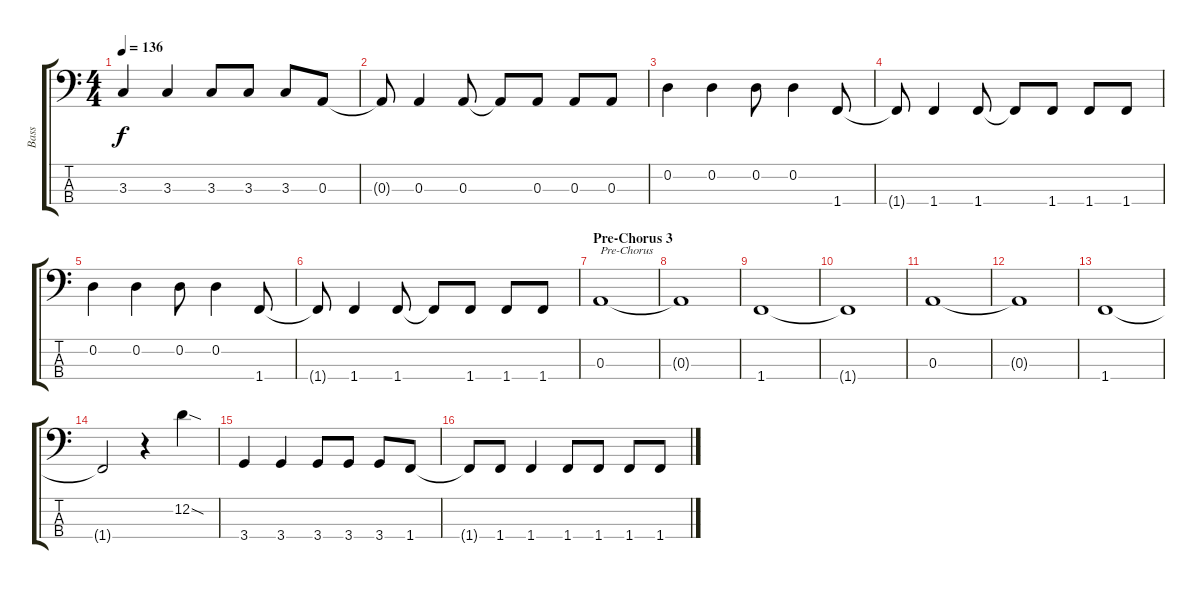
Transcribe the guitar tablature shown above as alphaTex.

\track ("Bass" "Bass") {instrument electricbasspick}
\staff {score tabs}
\tuning (G2 D2 A1 E1) {hide}
\ts (4 4)
\tempo 136
\clef f4
\ks c
3.3.4{dy f} 3.3.4 3.3.8 3.3.8 3.3.8 0.3.8 |
0.3{t}.8 0.3.4 0.3.8 0.3{t}.8 0.3.8 0.3.8 0.3.8 |
0.2.4 0.2.4 0.2.8 0.2.4 1.4.8 |
1.4{t}.8 1.4.4 1.4.8 1.4{t}.8 1.4.8 1.4.8 1.4.8 |
0.2.4 0.2.4 0.2.8 0.2.4 1.4.8 |
1.4{t}.8 1.4.4 1.4.8 1.4{t}.8 1.4.8 1.4.8 1.4.8 |
\section ("" "Pre-Chorus 3")
0.3.1{txt "Pre-Chorus"} |
0.3{t}.1 |
1.4.1 |
1.4{t}.1 |
0.3.1 |
0.3{t}.1 |
1.4.1 |
1.4{t}.2 r.4 12.2{sod}.4 |
3.4.4 3.4.4 3.4.8 3.4.8 3.4.8 1.4.8 |
1.4{t}.8 1.4.8 1.4.4 1.4.8 1.4.8 1.4.8 1.4.8
